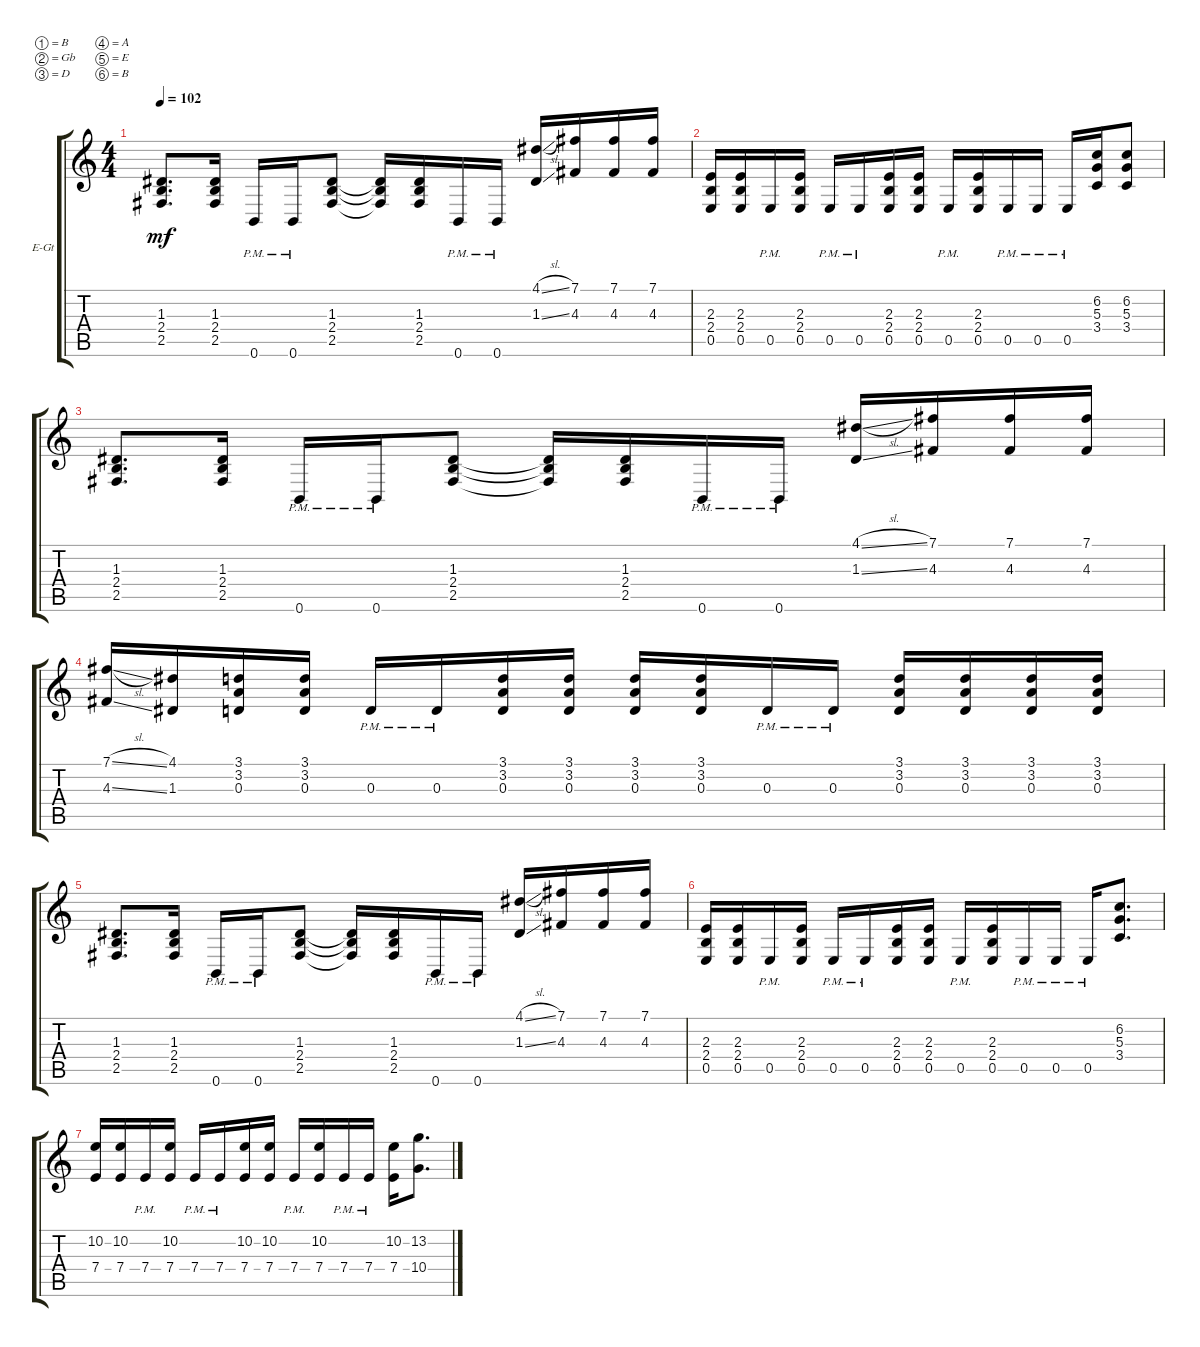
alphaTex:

\bracketExtendMode groupsimilarinstruments
\firstSystemTrackNameOrientation horizontal
\otherSystemsTrackNameOrientation horizontal
\track ("Electric Guitar 1" "E-Gt") {instrument distortionguitar}
\staff {score tabs}
\tuning (B3 Gb3 D3 A2 E2 B1)
\ts (4 4)
\tempo 102
\clef g2
\ks c
(2.5 2.4 1.3).8{d dy mf} (2.5 2.4 1.3).16 0.6{pm}.16 0.6{pm}.16 (2.5 2.4 1.3).8 (2.5{t} 2.4{t} 1.3{t}).16 (2.5 2.4 1.3).16 0.6{pm}.16 0.6{pm}.16 (1.3{sl} 4.1{sl}).16 (4.3 7.1).16 (7.1 4.3).16 (7.1 4.3).16 |
(2.4 2.3 0.5).16 (0.5 2.4 2.3).16 0.5{pm}.16 (0.5 2.4 2.3).16 0.5{pm}.16 0.5{pm}.16 (0.5 2.4 2.3).16 (0.5 2.4 2.3).16 0.5{pm}.16 (0.5 2.4 2.3).16 0.5{pm}.16 0.5{pm}.16 0.5{pm}.16 (3.4 5.3 6.2).16 (3.4 5.3 6.2).8 |
(2.5 2.4 1.3).8{d} (2.5 2.4 1.3).16 0.6{pm}.16 0.6{pm}.16 (2.5 2.4 1.3).8 (2.5{t} 2.4{t} 1.3{t}).16 (2.5 2.4 1.3).16 0.6{pm}.16 0.6{pm}.16 (1.3{sl} 4.1{sl}).16 (4.3 7.1).16 (7.1 4.3).16 (7.1 4.3).16 |
(4.3{sl} 7.1{sl}).16 (1.3 4.1).16 (0.3 3.2 3.1).16 (3.1 3.2 0.3).16 0.3{pm}.16 0.3{pm}.16 (0.3 3.2 3.1).16 (0.3 3.2 3.1).16 (0.3 3.2 3.1).16 (0.3 3.2 3.1).16 0.3{pm}.16 0.3{pm}.16 (0.3 3.2 3.1).16 (0.3 3.2 3.1).16 (0.3 3.2 3.1).16 (0.3 3.2 3.1).16 |
(2.5 2.4 1.3).8{d} (2.5 2.4 1.3).16 0.6{pm}.16 0.6{pm}.16 (2.5 2.4 1.3).8 (2.5{t} 2.4{t} 1.3{t}).16 (2.5 2.4 1.3).16 0.6{pm}.16 0.6{pm}.16 (1.3{sl} 4.1{sl}).16 (4.3 7.1).16 (7.1 4.3).16 (7.1 4.3).16 |
(2.4 2.3 0.5).16 (0.5 2.4 2.3).16 0.5{pm}.16 (0.5 2.4 2.3).16 0.5{pm}.16 0.5{pm}.16 (0.5 2.4 2.3).16 (0.5 2.4 2.3).16 0.5{pm}.16 (0.5 2.4 2.3).16 0.5{pm}.16 0.5{pm}.16 0.5{pm}.16 (3.4 5.3 6.2).8{d} |
(7.4 10.2).16 (10.2 7.4).16 7.4{pm}.16 (10.2 7.4).16 7.4{pm}.16 7.4{pm}.16 (7.4 10.2).16 (10.2 7.4).16 7.4{pm}.16 (10.2 7.4).16 7.4{pm}.16 7.4{pm}.16 (7.4 10.2).16 (10.4 13.2).8{d}
